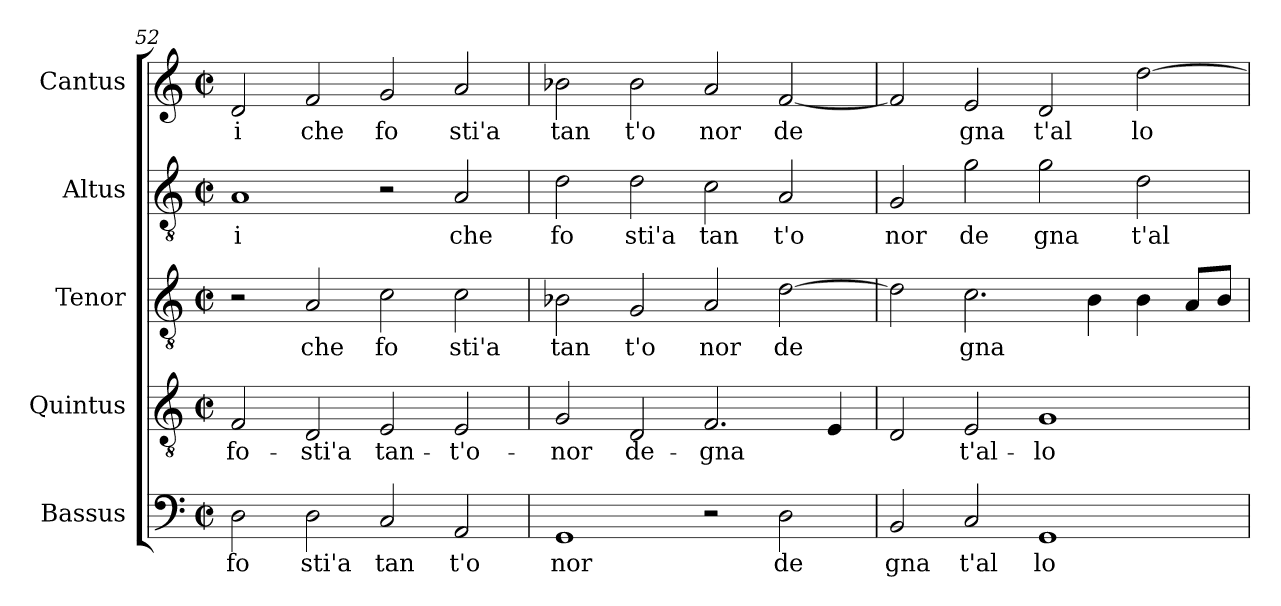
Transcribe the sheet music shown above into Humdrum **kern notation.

**kern	**text	**kern	**text	**kern	**text	**kern	**text	**kern	**text
*part5	*part5	*part4	*part4	*part3	*part3	*part2	*part2	*part1	*part1
*staff5	*staff5	*staff4	*staff4	*staff3	*staff3	*staff2	*staff2	*staff1	*staff1
*I"Bassus	*	*I"Quintus	*	*I"Tenor	*	*I"Altus	*	*I"Cantus	*
!!LO:LB:g=z
*clefF4	*	*clefGv2	*	*clefGv2	*	*clefGv2	*	*clefG2	*
*k[]	*	*k[]	*	*k[]	*	*k[]	*	*k[]	*
*C:	*	*C:	*	*C:	*	*C:	*	*C:	*
*M2/2	*	*M2/2	*	*M2/2	*	*M2/2	*	*M2/2	*
*met(c|)	*	*met(c|)	*	*met(c|)	*	*met(c|)	*	*met(c|)	*
=52	=52	=52	=52	=52	=52	=52	=52	=52	=52
!	!LO:LY:b:cj	!	!LO:LY:b	!	!	!	!LO:LY:b:cj	!	!LO:LY:b:cj
2D\	fo	2F/	fo-	2r	.	1A	i	2d/	-i
!	!LO:LY:b:cj	!	!LO:LY:b	!	!LO:LY:b:cj	!	!	!	!LO:LY:b:cj
2D\	sti'a	2D/	-sti'a	2A/	che	.	.	2f/	che
!	!LO:LY:b:cj	!	!LO:LY:b	!	!LO:LY:b:cj	!	!	!	!LO:LY:b:cj
2C/	tan	2E/	tan-	2c\	fo	2r	.	2g/	fo
!	!LO:LY:b:cj	!	!LO:LY:b	!	!LO:LY:b:cj	!	!LO:LY:b:cj	!	!LO:LY:b:cj
2AA/	t'o	2E/	-t'o-	2c\	sti'a	2A/	che	2a/	sti'a
=53	=53	=53	=53	=53	=53	=53	=53	=53	=53
!	!LO:LY:b:cj	!	!LO:LY:b	!	!LO:LY:b:cj	!	!LO:LY:b:cj	!	!LO:LY:b:cj
1GG	nor	2G/	-nor	2B-X\	tan	2d\	fo	2b-\	tan
!	!	!	!LO:LY:b	!	!LO:LY:b:cj	!	!LO:LY:b:cj	!	!LO:LY:b:cj
.	.	2D/	de-	2G/	t'o	2d\	sti'a	2b-\	t'o
!	!	!	!LO:LY:b	!	!LO:LY:b:cj	!	!LO:LY:b:cj	!	!LO:LY:b:cj
2r	.	2.F/	-gna-	2A/	nor	2c\	tan	2a/	nor
!	!LO:LY:b:cj	!	!	!	!LO:LY:b:cj	!	!LO:LY:b:cj	!	!LO:LY:b:cj
2D\	de	.	.	[>2d\	de	2A/	t'o	[<2f/	de
!	!	!	!LO:LY:b	!	!	!	!	!	!
.	.	4E/	--	.	.	.	.	.	.
=54	=54	=54	=54	=54	=54	=54	=54	=54	=54
!	!LO:LY:b:cj	!	!LO:LY:b	!	!LO:LY:b:cj	!	!LO:LY:b:cj	!	!LO:LY:b:cj
2BB/	gna	2D/	--	2d\]	.	2G/	nor	2f/]	.
!	!LO:LY:b:cj	!	!LO:LY:b	!	!LO:LY:b:cj	!	!LO:LY:b:cj	!	!LO:LY:b:cj
2C/	t'al	2E/	-t'al-	2.c\	gna	2g\	de	2e/	gna
!	!LO:LY:b:cj	!	!LO:LY:b	!	!	!	!LO:LY:b:cj	!	!LO:LY:b:cj
1GG	lo	1G	-lo-	.	.	2g\	gna	2d/	t'al
!	!	!	!	!	!LO:LY:b:cj	!	!	!	!
.	.	.	.	4B\	.	.	.	.	.
!	!	!	!	!	!LO:LY:b:cj	!	!LO:LY:b:cj	!	!LO:LY:b:cj
.	.	.	.	4B\	.	2d\	t'al	[>2dd\	lo
!	!	!	!	!	!LO:LY:b:cj	!	!	!	!
.	.	.	.	8A/L	.	.	.	.	.
!	!	!	!	!	!LO:LY:b:cj	!	!	!	!
.	.	.	.	8B/J	.	.	.	.	.
=	=	=	=	=	=	=	=	=	=
*-	*-	*-	*-	*-	*-	*-	*-	*-	*-
